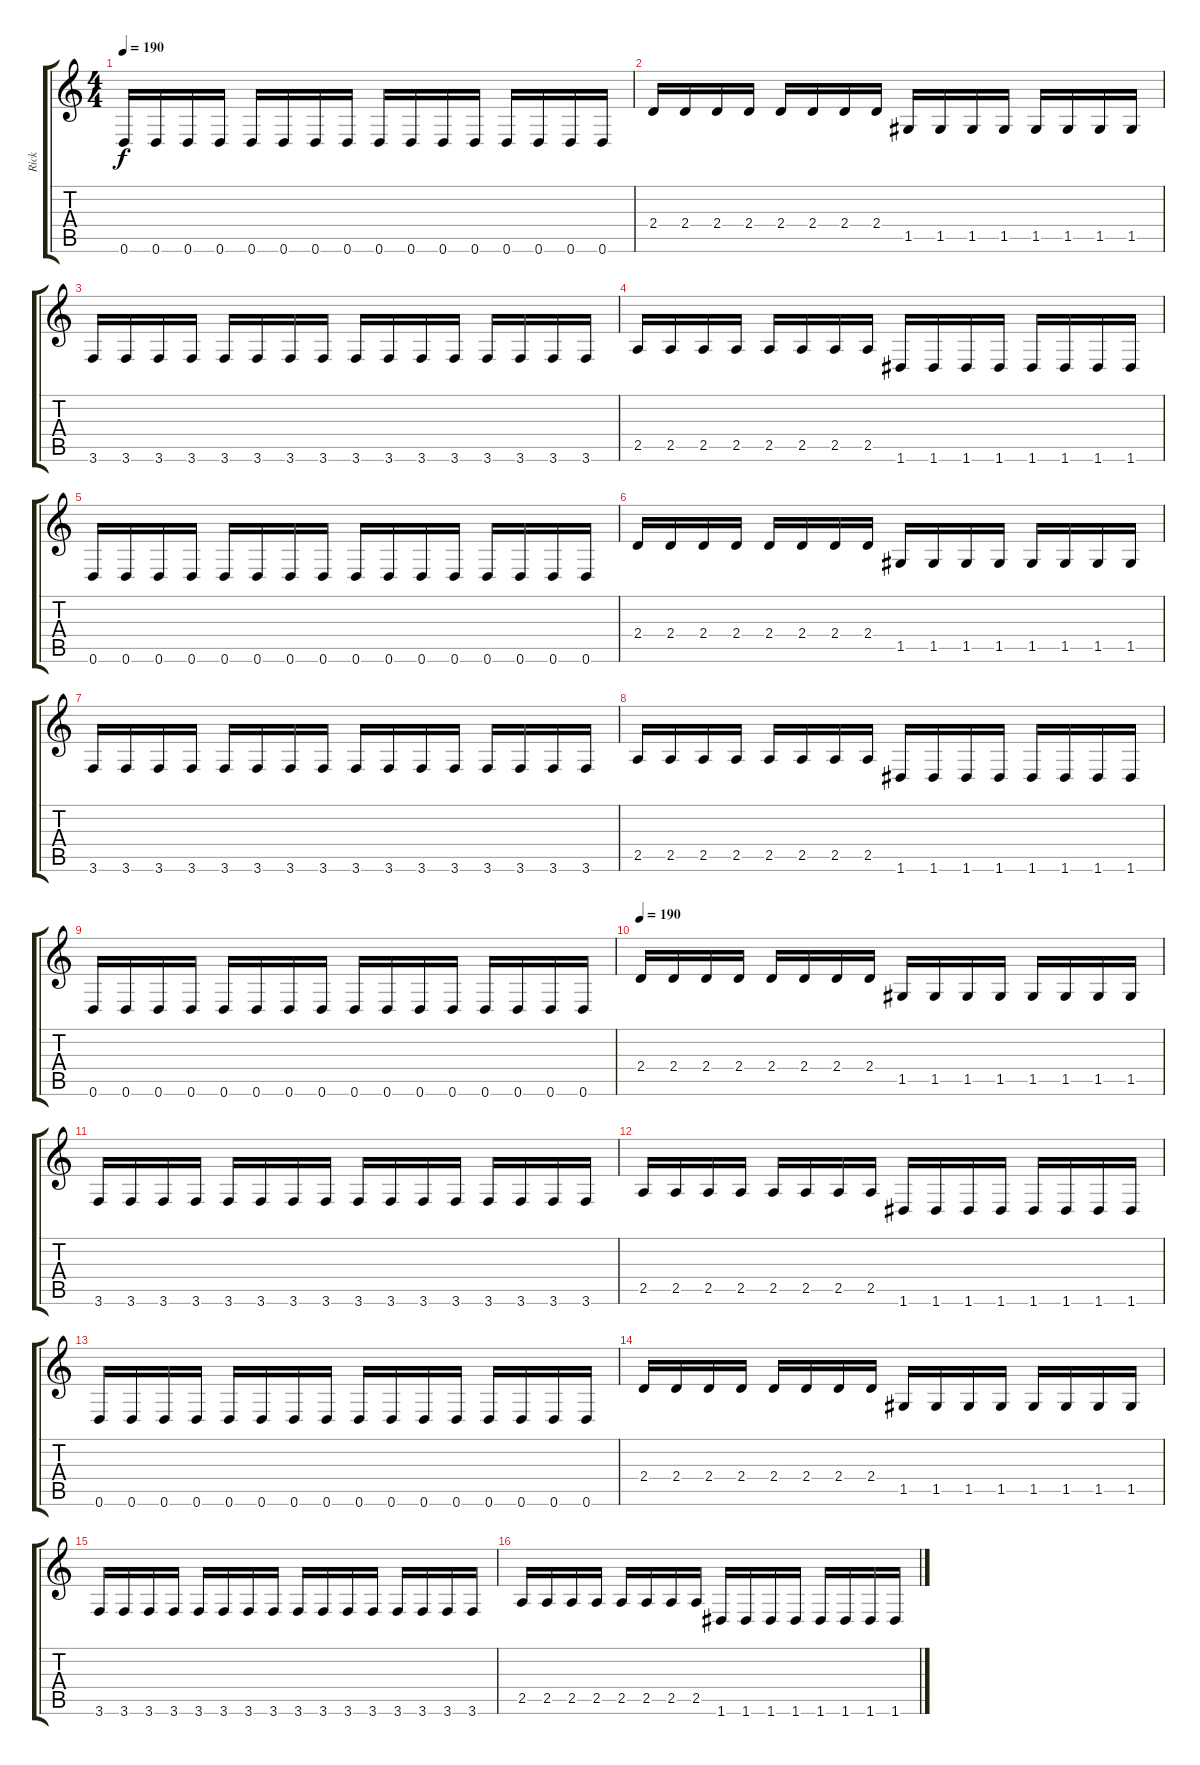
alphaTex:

\track ("Rick" "Rick") {instrument distortionguitar}
\staff {score tabs}
\tuning (D4 A3 F3 C3 G2 D2) {hide}
\ts (4 4)
\tempo 190
\clef g2
\ks c
0.6.16{dy f} 0.6.16 0.6.16 0.6.16 0.6.16 0.6.16 0.6.16 0.6.16 0.6.16 0.6.16 0.6.16 0.6.16 0.6.16 0.6.16 0.6.16 0.6.16 |
2.4.16 2.4.16 2.4.16 2.4.16 2.4.16 2.4.16 2.4.16 2.4.16 1.5.16 1.5.16 1.5.16 1.5.16 1.5.16 1.5.16 1.5.16 1.5.16 |
3.6.16 3.6.16 3.6.16 3.6.16 3.6.16 3.6.16 3.6.16 3.6.16 3.6.16 3.6.16 3.6.16 3.6.16 3.6.16 3.6.16 3.6.16 3.6.16 |
2.5.16 2.5.16 2.5.16 2.5.16 2.5.16 2.5.16 2.5.16 2.5.16 1.6.16 1.6.16 1.6.16 1.6.16 1.6.16 1.6.16 1.6.16 1.6.16 |
0.6.16 0.6.16 0.6.16 0.6.16 0.6.16 0.6.16 0.6.16 0.6.16 0.6.16 0.6.16 0.6.16 0.6.16 0.6.16 0.6.16 0.6.16 0.6.16 |
2.4.16 2.4.16 2.4.16 2.4.16 2.4.16 2.4.16 2.4.16 2.4.16 1.5.16 1.5.16 1.5.16 1.5.16 1.5.16 1.5.16 1.5.16 1.5.16 |
3.6.16 3.6.16 3.6.16 3.6.16 3.6.16 3.6.16 3.6.16 3.6.16 3.6.16 3.6.16 3.6.16 3.6.16 3.6.16 3.6.16 3.6.16 3.6.16 |
2.5.16 2.5.16 2.5.16 2.5.16 2.5.16 2.5.16 2.5.16 2.5.16 1.6.16 1.6.16 1.6.16 1.6.16 1.6.16 1.6.16 1.6.16 1.6.16 |
0.6.16 0.6.16 0.6.16 0.6.16 0.6.16 0.6.16 0.6.16 0.6.16 0.6.16 0.6.16 0.6.16 0.6.16 0.6.16 0.6.16 0.6.16 0.6.16 |
\tempo 190
2.4.16 2.4.16 2.4.16 2.4.16 2.4.16 2.4.16 2.4.16 2.4.16 1.5.16 1.5.16 1.5.16 1.5.16 1.5.16 1.5.16 1.5.16 1.5.16 |
3.6.16 3.6.16 3.6.16 3.6.16 3.6.16 3.6.16 3.6.16 3.6.16 3.6.16 3.6.16 3.6.16 3.6.16 3.6.16 3.6.16 3.6.16 3.6.16 |
2.5.16 2.5.16 2.5.16 2.5.16 2.5.16 2.5.16 2.5.16 2.5.16 1.6.16 1.6.16 1.6.16 1.6.16 1.6.16 1.6.16 1.6.16 1.6.16 |
0.6.16 0.6.16 0.6.16 0.6.16 0.6.16 0.6.16 0.6.16 0.6.16 0.6.16 0.6.16 0.6.16 0.6.16 0.6.16 0.6.16 0.6.16 0.6.16 |
2.4.16 2.4.16 2.4.16 2.4.16 2.4.16 2.4.16 2.4.16 2.4.16 1.5.16 1.5.16 1.5.16 1.5.16 1.5.16 1.5.16 1.5.16 1.5.16 |
3.6.16 3.6.16 3.6.16 3.6.16 3.6.16 3.6.16 3.6.16 3.6.16 3.6.16 3.6.16 3.6.16 3.6.16 3.6.16 3.6.16 3.6.16 3.6.16 |
2.5.16 2.5.16 2.5.16 2.5.16 2.5.16 2.5.16 2.5.16 2.5.16 1.6.16 1.6.16 1.6.16 1.6.16 1.6.16 1.6.16 1.6.16 1.6.16
